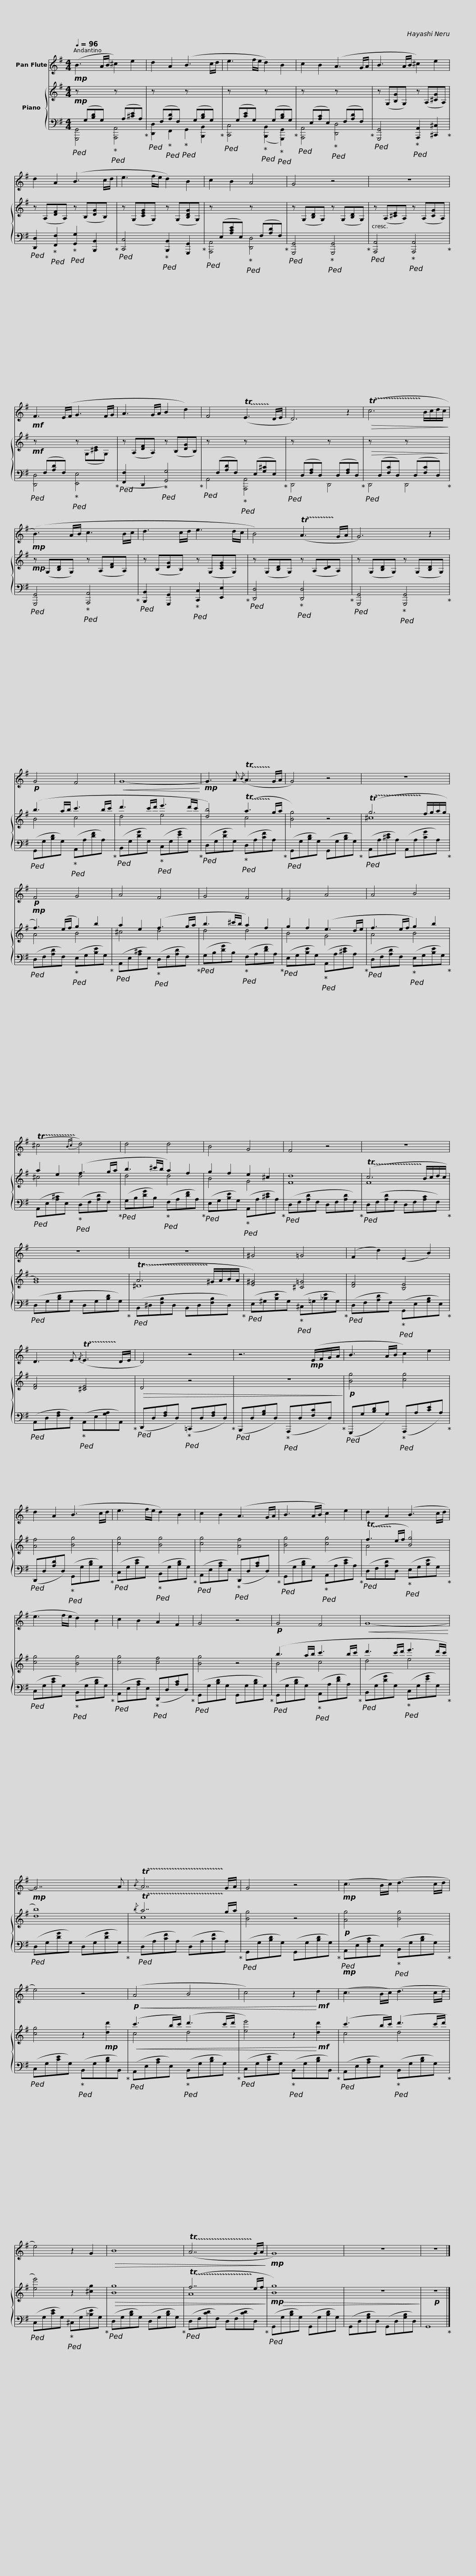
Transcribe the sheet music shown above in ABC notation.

X:1
%%score 1 { ( 2 4 ) | 3 }
L:1/8
Q:1/4=96
M:4/4
I:linebreak $
K:G
V:1 treble
V:2 treble
V:4 treble
V:3 bass
V:1
!mp! (B3 A/B/ ^c2) e2 | d2 A2 (B3 c/d/ | e3 f/e/ d2) B2 | c2 B2 (A3 G/A/ |$ B3 A/B/ ^c2) e2 | %5
 d2 A2 (B3 c/d/ | e3 f/e/ d2) B2 | c2 B2 A4 | G4 z4 |$ z8 | %10
!mf! F3 (E/F/ G3 F/G/ | A3 G/A/ B2 d2) | F4 (!trill(!TE3!trill)! D/E/ | D6) z2 |$!>(! (!trill(!Tc6!trill)! B/c/d/c/!>)! | %15
!mp! (B3) A/B/ c3 B/c/ | d3 c/d/ e3 d/c/ | B4) (!trill(!TA3!trill)! G/A/ | G6) z2 |$!p! G4 F4 | %20
!<(! G8-!<)! |!mp! G3 A{/B} (!trill(!TA3!trill)! G/A/ | G4) z4 | z8 |$!p! F4 G4 | %25
 A4 F4 | G4 F4 | E4 A4 | A4 B4 |$ (!trill(!T^c4!trill)!{Bc} d4) | %30
 d4 d4 | B4 G4 | F4 z4 | z8 | z8 |$ %35
 z8 | ^G4 =G4 | (F2 d2) (E2 B2) | D3 E{/F} (!trill(!TE3!trill)! D/E/ | D4) z4 |$ %40
 z6!mp! (E/F/G/A/ | B3 A/B/ c2) e2 | d2 A2 (B3 c/d/ | e3 f/e/ d2) B2 | c2 B2 (A3 G/A/ | %45
 B3 A/B/ c2) e2 |$ d2 A2 (B3 c/d/ | e3 f/e/ d2) B2 | c2 B2 A2 F2 | G4 z4 | %50
!p! G4 F4 |!<(! G8-!<)! |$!mp! G7 A |{/B} !trill(!TA7!trill)! G/A/ | G4 z4 | %55
!mp! (c3 B/c/) (d3 c/d/ | e4) z4 |$!p!!<(! (A4 B4 | c4) z2!<)!!mf! d2 | (c3 B/c/) (d3 c/d/ | %60
 e4) z2 G2 |$!>(! B8 | (!trill(!TA7!trill)! G/A/!>)! |!mp! G8) | z8 | %65
 z8 |] %66
V:2
!mp! z[I:staff +1] (G,[B,D]G,)[I:staff -1] z[I:staff +1] (A,[^CE]A,) |[I:staff -1] z[I:staff +1] (F,[A,D]F,)[I:staff -1] z[I:staff +1] (G,[B,D]G,) |[I:staff -1] z[I:staff +1] (G,[CE]G,)[I:staff -1] z[I:staff +1] (G,[B,D]G,) |[I:staff -1] z[I:staff +1] (E,[A,C]E,)[I:staff -1] z[I:staff +1] (F,[A,D]F,) |$[I:staff -1] z (G,[B,G]G,) z (A,[^CG]A,) | %5
 z (A,[DF]A,) z (B,[DG]B,) | z (G,[CEG]G,) z (G,[B,DG]G,) | z[I:staff +1] (E,[A,CE]E,)[I:staff -1] z[I:staff +1] (F,[A,D]F,) |[I:staff -1] z (G,[B,D]G,) z (G,[B,D]G,) |$ z (A,[^CE]A,) z (A,[CG]A,) | %10
!mf! z[I:staff +1] (F,[A,D]F,)[I:staff -1] z (G,[^CE]G,) | z (A,[DF]A,) z (B,[DG]B,) | z[I:staff +1] (F,[A,D]F,)[I:staff -1] z[I:staff +1] (E,[G,^C]E,) |[I:staff -1] z[I:staff +1] (D,[F,A,]D,)[I:staff -1] z[I:staff +1] (D,[F,A,]D,) |$!>(![I:staff -1] z[I:staff +1] (D,[F,C]D,)[I:staff -1] z[I:staff +1] (D,[F,C]D,)!>)! | %15
!mp![I:staff -1] z (G,[B,D]G,) z (A,[DF]A,) | z (B,[DG]B,) z (G,[CEG]G,) | z (G,[B,D]G,) z (A,[CD]A,) | z (G,[B,D]G,) z (G,[B,D]G,) |$ (b3 a/b/ c'3 b/c'/ | %20
 d'3 c'/d'/ e'3 d'/c'/ | [db]4) (!trill(!Ta3!trill)! g/a/ | [Bg]4) z4 | (!trill(!Tg6!trill)! f/g/a/g/ |$!mp! f3) (e/f/ g2) b2 | %25
 a2 e2 (f3 g/a/ | b3 ^c'/b/ a2) f2 | g2 f2 (e3 d/e/ | f3 e/f/ g2) b2 |$ a2 e2 (f3 g/a/ | %30
 b3 ^c'/b/ a2) f2 | g2 f2 e2 ^c2 | [Fd]8 | (!trill(!Tc6!trill)! B/c/d/c/ | [GB]8) |$ %35
 (!trill(!TA6!trill)! ^G/A/B/A/ | [E^G]4) [^C=G]4 | [DF]4 [B,E]4 | [DF]4 [^CE]4 |!>(! D4 z4 |$ %40
 z8!>)! |!p! [Bg]4 [cg]4 | [Af]4 [Bg]4 | [cg]4 [Bg]4 | [cg]4 [Af]4 | %45
 [Bg]4 [cg]4 |$ (!trill(!Tf3!trill)! e/f/ [Bg]4) | [cg]4 [Bg]4 | [cg]4 [cf]4 | [Bg]4 z4 | %50
 (b3 a/b/ c'3 b/c'/ | d'3 c'/d'/ e'3 d'/c'/ |$ [db]8) |{/b} !trill(!Ta7!trill)! g/a/ | [Bg]4 z4 | %55
!p! [Ag]4 [Bg]4 | [cg]4 z2!mp! [dd']2 |$!<(! (c'3 b/c'/) (d'3 c'/d'/ | [ee']4) z2!<)!!mf! [dd']2 | (c'3 b/c'/) (d'3 c'/d'/ | %60
 [ee']4) z2 [^cg]2 |$!>(! [Bg]8 | (!trill(!Tf7!trill)! e/f/!>)! |!mp!!>(! [Bg]8) | z8!>)! | %65
!p! z8 |] %66
V:3
!ped! [G,,,G,,]4!ped-up!!ped! [A,,,A,,]4!ped-up! |!ped! [D,,D,]2!ped-up!!ped! F,,2!ped-up!!ped! G,,2 [B,,,B,,]2!ped-up! |!ped! [C,,C,]4!ped-up!!ped! ([B,,,B,,]2!ped-up!!ped! [G,,,G,,]2)!ped-up! |!ped! [A,,,A,,]4!ped-up!!ped! [D,,D,]4!ped-up! |$!ped! [G,,,G,,]4!ped-up!!ped! [A,,,A,,]2 [^C,,^C,]2!ped-up! | %5
!ped! [D,,D,]2!ped-up!!ped! [F,,F,]2!ped-up!!ped! [G,,G,]2 [B,,,B,,]2!ped-up! |!ped! [C,,C,]4!ped-up!!ped! [B,,,B,,]2 [G,,,G,,]2!ped-up! |!ped! [A,,,A,,]4!ped-up!!ped! [D,,D,]4!ped-up! |!ped! [G,,,G,,]4!ped-up!!ped! [G,,,G,,]4!ped-up! |$!ped! [A,,,A,,]4!ped-up!!ped! [A,,,A,,]4!ped-up! | %10
!ped! [D,,D,]4!ped-up!!ped! [E,,E,]4!ped-up! |!ped! ([F,,F,]2 D,,2!ped-up!!ped! [G,,G,]4)!ped-up! |!ped! A,,4!ped-up!!ped! [A,,,A,,]4!ped-up! |!ped! D,,4 D,,4!ped-up! |$!ped! D,,4 D,,4!ped-up! | %15
!ped! [G,,,G,,]4!ped-up!!ped! [A,,,A,,]4!ped-up! |!ped! [B,,,B,,]2 [G,,,G,,]2!ped-up!!ped! [C,,C,]2 [E,,E,]2!ped-up! |!ped! [D,,D,]4!ped-up!!ped! [D,,D,]4!ped-up! |!ped! [G,,,G,,]4!ped-up!!ped! [G,,,G,,]4!ped-up! |$!ped! (G,,G,[B,D]G,)!ped-up!!ped! (A,,A,[DF]A,)!ped-up! | %20
!ped! (B,,G,[DG]G,)!ped-up!!ped! (C,G,[EG]G,)!ped-up! |!ped! (D,G,[DG]G,)!ped-up!!ped! (D,A,[CF]A,)!ped-up! |!ped! (G,,G,[B,D]G,) (G,,G,[B,D]G,)!ped-up! |!ped! (A,,A,[^CE]A,) (A,,A,[CG]A,)!ped-up! |$!ped! (D,F,[A,D]F,)!ped-up!!ped! (E,G,[B,E]G,)!ped-up! | %25
!ped! (A,,E,[A,^C]E,)!ped-up!!ped! (D,F,[A,D]F,)!ped-up! |!ped! (G,B,[DG]B,)!ped-up!!ped! (F,A,[DF]A,)!ped-up! |!ped! (E,G,[B,E]G,)!ped-up!!ped! (A,,A,[^CE]A,)!ped-up! |!ped! (D,F,[A,D]F,)!ped-up!!ped! (E,G,[B,E]G,)!ped-up! |$!ped! (A,,E,[A,^C]E,)!ped-up!!ped! (D,F,[A,D]F,)!ped-up! | %30
!ped! (G,B,[DG]B,)!ped-up!!ped! (F,A,[DF]A,)!ped-up! |!ped! (E,G,[B,E]G,)!ped-up!!ped! (A,,A,[^CE]A,)!ped-up! |!ped! (D,F,[A,D]F, D,F,[A,D]F,)!ped-up! |!ped! D,(F,[A,D]F, D,F,[A,C]F,)!ped-up! |!ped! (D,G,[B,D]G, D,G,[B,D]G,)!ped-up! |$ %35
!ped! (B,,^D,[F,B,]D, B,,D,[F,B,]D,)!ped-up! |!ped! (E,^G,[B,E]G,)!ped-up!!ped! (^C,=G,[_B,E]G,)!ped-up! |!ped! (D,F,[A,D]F,)!ped-up!!ped! (G,,E,[G,B,]E,)!ped-up! |!ped! (A,,D,[F,A,]D,)!ped-up!!ped! (A,,E,[G,A,]A,,)!ped-up! |!ped! (D,,D,[F,A,]D,)!ped-up!!ped! (=C,,D,[F,A,]D,)!ped-up! |$ %40
!ped! (B,,,D,[G,B,]D,)!ped-up!!ped! (A,,,D,[F,C]D,)!ped-up! |!ped! (G,,,G,[B,D]G,)!ped-up!!ped! (A,,,A,[CE]A,)!ped-up! |!ped! (D,,D,[A,D]D,)!ped-up!!ped! (G,,G,[B,D]G,)!ped-up! |!ped! (C,G,[CE]G,)!ped-up!!ped! (B,,G,[B,D]G,)!ped-up! |!ped! (A,,E,[A,C]E,)!ped-up!!ped! (D,,D,[A,C]D,)!ped-up! | %45
!ped! (G,,G,[B,D]G,)!ped-up!!ped! (A,,A,[CE]A,)!ped-up! |$!ped! (D,F,[A,D]D,)!ped-up!!ped! (E,G,[B,E]G,)!ped-up! |!ped! (C,G,[CE]G,)!ped-up!!ped! (B,,G,[B,D]G,)!ped-up! |!ped! (A,,E,[A,C]E,)!ped-up!!ped! (D,,D,[A,C]D,)!ped-up! |!ped! (G,,G,[B,D]G, G,,G,[B,D]G,)!ped-up! | %50
!ped! (G,,G,[B,D]G,)!ped-up!!ped! (A,,A,[DF]A,)!ped-up! |!ped! (B,,G,[DG]G,)!ped-up!!ped! (C,G,[EG]G,)!ped-up! |$!ped! (D,G,[DG]G,) (D,G,[DG]G,)!ped-up! |!ped! (D,A,[CF]A,) (D,A,[CF]A,)!ped-up! |!ped! (G,,G,[B,D]G,) (G,,G,[B,D]G,)!ped-up! | %55
!mp!!ped! (A,,E,[A,C]E,)!ped-up!!ped! (B,,G,[B,D]G,)!ped-up! |!ped! (C,G,[CE]G,)!ped-up!!ped! (B,,G,[B,D]B,,)!ped-up! |$!ped! (A,,E,[A,C]E,)!ped-up!!ped! (B,,G,[B,D]G,)!ped-up! |!ped! (C,G,[CE]G,)!ped-up!!ped! (B,,G,[B,D]B,,)!ped-up! |!ped! (A,,E,[A,C]E,)!ped-up!!ped! (B,,G,[B,D]G,)!ped-up! | %60
!ped! (C,G,[CE]G,)!ped-up!!ped! (^C,G,[_B,E]G,)!ped-up! |$!ped! (D,G,[B,D]G,) (D,G,[B,D]G,)!ped-up! |!ped! (D,F,[CD]F,) (D,F,[CD]D,)!ped-up! |!ped! (G,,G,[B,D]G,) (G,,G,[B,D]G,) | (G,,D,[G,B,]D,) (G,,D,[G,B,]D,) | %65
 G,,8!ped-up! |] %66
V:4
 x8 | x8 | x8 | x8 |$ x8 | %5
 x8 | x8 | x8 | x8 |$ x8 | %10
 x8 | x8 | x8 | x8 |$ x8 | %15
 x8 | x8 | x8 | x8 |$ B4 c4 | %20
 d4 e4 | x4 c4 | x8 | ^c8 |$ A4 B4 | %25
 ^c4 d4 | d4 d4 | B4 G4 | A4 B4 |$ ^c4 d4 | %30
 d4 d4 | B4 G4 | x8 | F8 | x8 |$ %35
 ^D8 | x8 | x8 | x8 | x8 |$ %40
 x8 | x8 | x8 | x8 | x8 | %45
 x8 |$ A4 x4 | x8 | x8 | x8 | %50
 B4 c4 | d4 e4 |$ x8 | c8 | x8 | %55
 x8 | x8 |$ c4 d4 | x8 | c4 d4 | %60
 x8 |$ x8 | A8 | x8 | x8 | %65
 x8 |] %66
